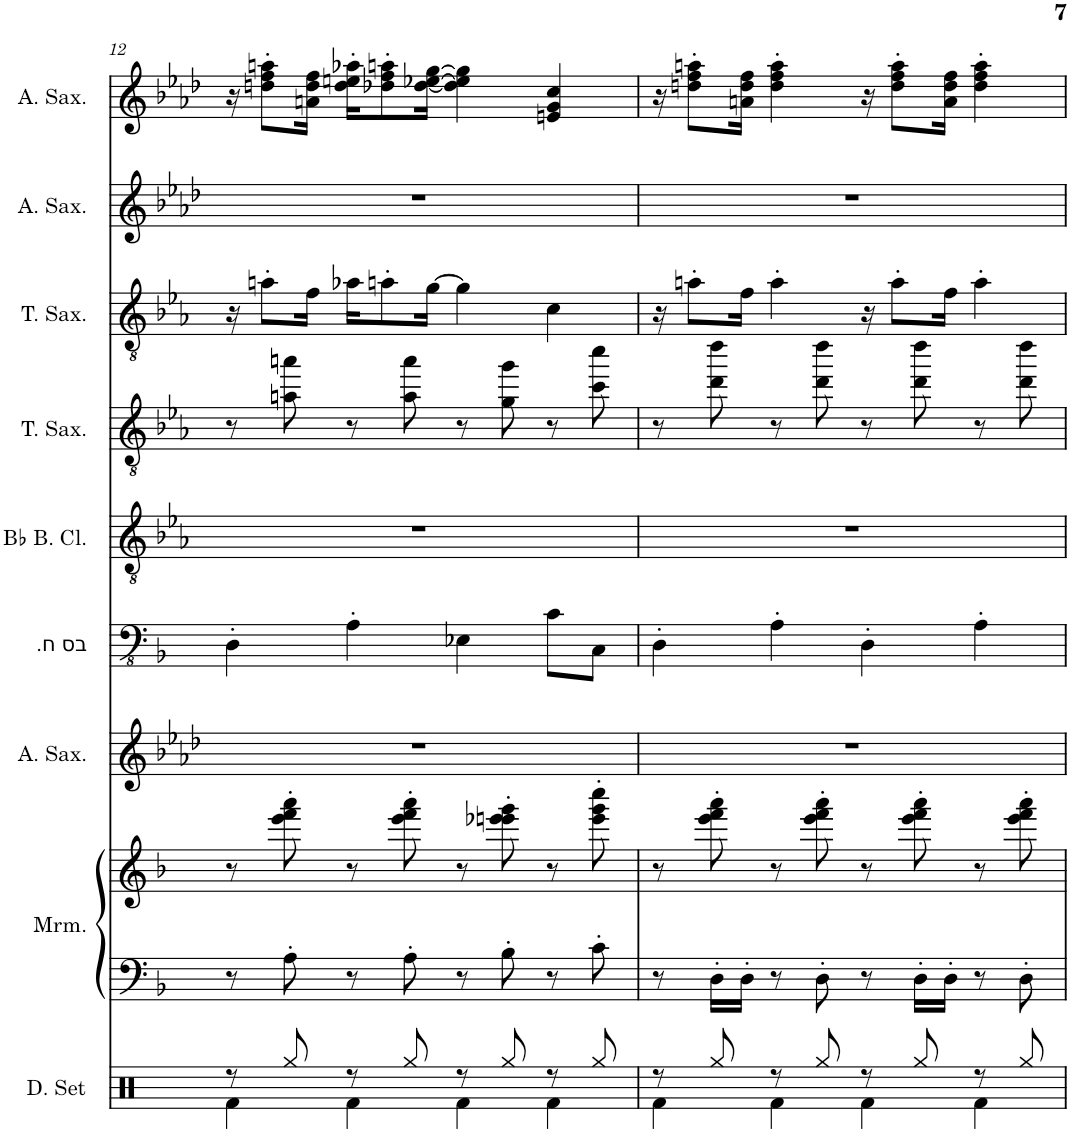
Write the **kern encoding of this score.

**kern	**kern	**kern	**kern	**kern	**kern	**kern	**kern	**kern	**kern
*part9	*part8	*part8	*part7	*part6	*part5	*part4	*part3	*part2	*part1
*staff10	*staff9	*staff8	*staff7	*staff6	*staff5	*staff4	*staff3	*staff2	*staff1
*I"מערכת תופים, Drums	*I"מרימבה (חמשה כפולה), Marimba	*	*I"סקסופון אלט, Alto 3	*I"בס חשמלית, finger Bass	*I"Bb Bass Clarinet, Clarinet	*I"סקסופון טנור, Tenor 2	*I"סקסופון טנור, Tenor 2	*I"סקסופון אלט, Alto 2	*I"סקסופון אלט, Alto 1
*	*I'Mrm.	*	*	*	*I'Bb B. Cl.	*	*	*	*
!!LO:PB:g=z
*clefX	*clefF4	*clefG2	*clefG2	*clefFv4	*clefGv2	*clefGv2	*clefGv2	*clefG2	*clefG2
*	*	*	*ITrd5c9	*	*ITrd8c14	*ITrd8c14	*ITrd8c14	*ITrd5c9	*ITrd5c9
*k[]	*k[b-]	*k[b-]	*k[b-e-a-d-]	*k[b-]	*k[b-e-a-]	*k[b-e-a-]	*k[b-e-a-]	*k[b-e-a-d-]	*k[b-e-a-d-]
*M4/4	*M4/4	*M4/4	*M4/4	*M4/4	*M4/4	*M4/4	*M4/4	*M4/4	*M4/4
=12	=12	=12	=12	=12	=12	=12	=12	=12	=12
*^	*	*	*	*	*	*	*	*	*
8r	4Rf\	8r	8r	1r	4DD'\	1r	8r	16r	1r	16r
.	.	.	.	.	.	.	.	8an'\L	.	8ddn\' 8ff\' 8aan\'L
8Rgg/	.	8A'\	8eee\' 8fff\' 8aaa\'	.	.	.	8an\ 8aan\	.	.	.
.	.	.	.	.	.	.	.	16f\Jk	.	16an\ 16dd\ 16ff\Jk
8r	4Rf\	8r	8r	.	4AA'\	.	8r	16a-X\KL	.	16dd\' 16een\' 16aa-X\'KL
.	.	.	.	.	.	.	.	8an'\	.	8dd-X\' 8ff\' 8aan\'
8Rgg/	.	8A'\	8eee\' 8fff\' 8aaa\'	.	.	.	8a\ 8aa\	.	.	.
.	.	.	.	.	.	.	.	[16g\Jk	.	[16dd-\ [16ee-X\ [16gg\Jk
8r	4Rf\	8r	8r	.	4EE-X\	.	8r	4g\]	.	4dd-\] 4ee-\] 4gg\]
8Rgg/	.	8B-'\	8eee-X\' 8eeen\' 8ggg\'	.	.	.	8g\ 8gg\	.	.	.
8r	4Rf\	8r	8r	.	8C\L	.	8r	4c\	.	4en/ 4g/ 4cc/
8Rgg/	.	8c'\	8eee\' 8ggg\' 8cccc\'	.	8CC\J	.	8cc\ 8ccc\	.	.	.
=13	=13	=13	=13	=13	=13	=13	=13	=13	=13	=13
8r	4Rf\	8r	8r	1r	4DD'\	1r	8r	16r	1r	16r
.	.	.	.	.	.	.	.	8an'\L	.	8ddn\' 8ff\' 8aan\'L
8Rgg/	.	16D'\LL	8eee\' 8fff\' 8aaa\'	.	.	.	8dd\ 8ddd\	.	.	.
.	.	16D'\JJ	.	.	.	.	.	16f\Jk	.	16an\ 16dd\ 16ff\Jk
8r	4Rf\	8r	8r	.	4AA'\	.	8r	4a'\	.	4dd\' 4ff\' 4aa\'
8Rgg/	.	8D'\	8eee\' 8fff\' 8aaa\'	.	.	.	8dd\ 8ddd\	.	.	.
8r	4Rf\	8r	8r	.	4DD'\	.	8r	16r	.	16r
.	.	.	.	.	.	.	.	8a'\L	.	8dd\' 8ff\' 8aa\'L
8Rgg/	.	16D'\LL	8eee\' 8fff\' 8aaa\'	.	.	.	8dd\ 8ddd\	.	.	.
.	.	16D'\JJ	.	.	.	.	.	16f\Jk	.	16a\ 16dd\ 16ff\Jk
8r	4Rf\	8r	8r	.	4AA'\	.	8r	4a'\	.	4dd\' 4ff\' 4aa\'
8Rgg/	.	8D'\	8eee\' 8fff\' 8aaa\'	.	.	.	8dd\ 8ddd\	.	.	.
*v	*v	*	*	*	*	*	*	*	*	*
=	=	=	=	=	=	=	=	=	=
*-	*-	*-	*-	*-	*-	*-	*-	*-	*-
